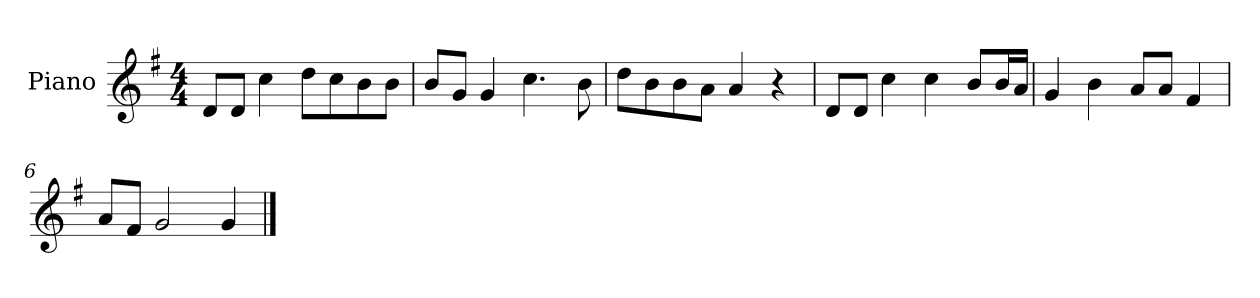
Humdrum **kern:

**kern
*part1
*staff1
*I"Piano
*I'P-no
*clefG2
*k[f#]
*M4/4
*MM90
=1
8d/L
8d/J
4cc\
8dd\L
8cc\
8b\
8b\J
=2
8b/L
8g/J
4g/
4.cc\
8b\
=3
8dd\L
8b\
8b\
8a\J
4a/
4r
=4
8d/L
8d/J
4cc\
4cc\
8b/L
16b/L
16a/JJ
=5
4g/
4b\
8a/L
8a/J
4f#/
=6
8a/L
8f#/J
2g/
4g/
==
*-
